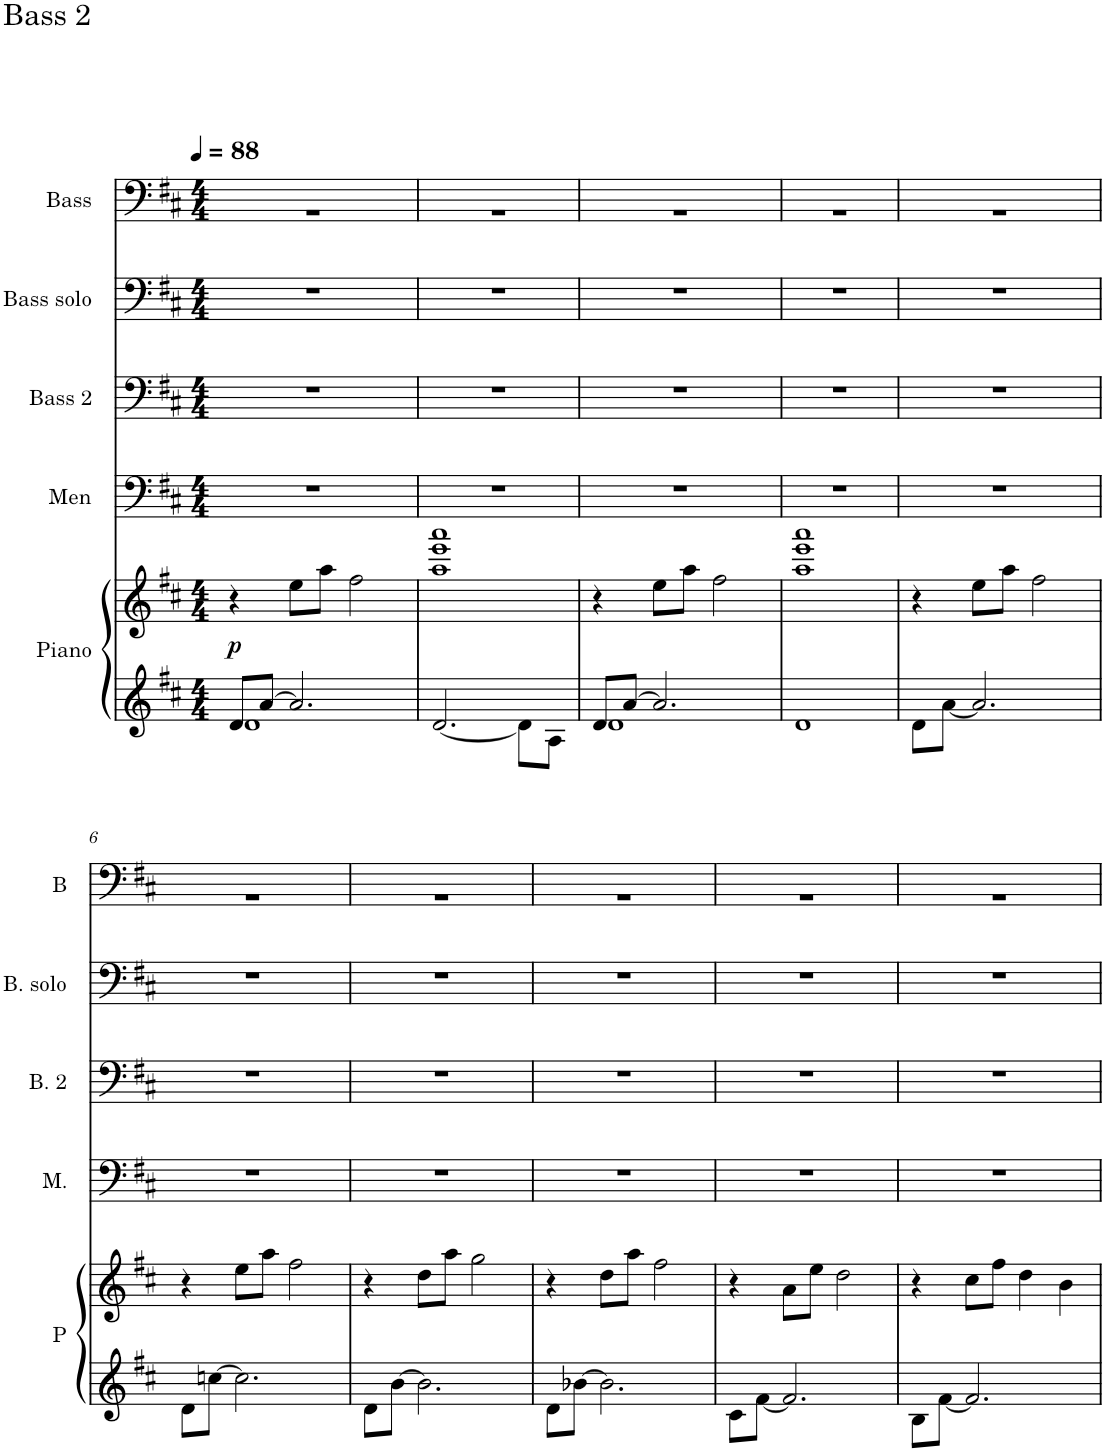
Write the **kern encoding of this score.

**kern	**kern	**dynam	**kern	**kern	**kern	**kern
*part5	*part5	*part5	*part4	*part3	*part2	*part1
*staff6	*staff5	*staff5/6	*staff4	*staff3	*staff2	*staff1
*I"Piano	*	*	*I"Men	*I"Bass 2	*I"Bass solo	*I"Bass
*I'P	*	*	*I'M.	*I'B. 2	*I'B. solo	*I'B
*clefG2	*clefG2	*	*clefF4	*clefF4	*clefF4	*clefF4
*k[f#c#]	*k[f#c#]	*	*k[f#c#]	*k[f#c#]	*k[f#c#]	*k[f#c#]
*M4/4	*M4/4	*	*M4/4	*M4/4	*M4/4	*M4/4
*MM88	*MM88	*	*MM88	*MM88	*MM88	*MM88
=1	=1	=1	=1	=1	=1	=1
*^	*	*	*	*	*	*^
!	!	!	!LO:DY:a=2	!	!	!	!	!
8d/L	1d	4r	p	1r	1r	1r	1ryy	1r
[>8a/J	.	.	.	.	.	.	.	.
2.a/]	.	8ee\L	.	.	.	.	.	.
.	.	8aa\J	.	.	.	.	.	.
.	.	2ff#\	.	.	.	.	.	.
=2	=2	=2	=2	=2	=2	=2	=2	=2
1ryy	[<2.d/	1aa 1eee 1aaa	.	1r	1r	1r	1ryy	1r
.	8d\L]	.	.	.	.	.	.	.
.	8A\J	.	.	.	.	.	.	.
=3	=3	=3	=3	=3	=3	=3	=3	=3
8d/L	1d	4r	.	1r	1r	1r	1ryy	1r
[>8a/J	.	.	.	.	.	.	.	.
2.a/]	.	8ee\L	.	.	.	.	.	.
.	.	8aa\J	.	.	.	.	.	.
.	.	2ff#\	.	.	.	.	.	.
=4	=4	=4	=4	=4	=4	=4	=4	=4
1ryy	1d	1aa 1eee 1aaa	.	1r	1r	1r	1ryy	1r
=5	=5	=5	=5	=5	=5	=5	=5	=5
1ryy	8d\L	4r	.	1r	1r	1r	1ryy	1r
.	[<8a\J	.	.	.	.	.	.	.
.	2.a/]	8ee\L	.	.	.	.	.	.
.	.	8aa\J	.	.	.	.	.	.
.	.	2ff#\	.	.	.	.	.	.
!!LO:LB:g=z	!!
=6	=6	=6	=6	=6	=6	=6	=6	=6
1ryy	8d\L	4r	.	1r	1r	1r	1ryy	1r
.	[>8ccn\J	.	.	.	.	.	.	.
.	2.cc\]	8ee\L	.	.	.	.	.	.
.	.	8aa\J	.	.	.	.	.	.
.	.	2ff#\	.	.	.	.	.	.
=7	=7	=7	=7	=7	=7	=7	=7	=7
1ryy	8d\L	4r	.	1r	1r	1r	1ryy	1r
.	[>8b\J	.	.	.	.	.	.	.
.	2.b\]	8dd\L	.	.	.	.	.	.
.	.	8aa\J	.	.	.	.	.	.
.	.	2gg\	.	.	.	.	.	.
=8	=8	=8	=8	=8	=8	=8	=8	=8
1ryy	8d\L	4r	.	1r	1r	1r	1ryy	1r
.	[>8b-X\J	.	.	.	.	.	.	.
.	2.b-\]	8dd\L	.	.	.	.	.	.
.	.	8aa\J	.	.	.	.	.	.
.	.	2ff#\	.	.	.	.	.	.
=9	=9	=9	=9	=9	=9	=9	=9	=9
1ryy	8c#\L	4r	.	1r	1r	1r	1ryy	1r
.	[<8f#\J	.	.	.	.	.	.	.
.	2.f#/]	8a\L	.	.	.	.	.	.
.	.	8ee\J	.	.	.	.	.	.
.	.	2dd\	.	.	.	.	.	.
=10	=10	=10	=10	=10	=10	=10	=10	=10
1ryy	8B\L	4r	.	1r	1r	1r	1ryy	1r
.	[<8f#\J	.	.	.	.	.	.	.
.	2.f#/]	8cc#\L	.	.	.	.	.	.
.	.	8ff#\J	.	.	.	.	.	.
.	.	4dd\	.	.	.	.	.	.
.	.	4b\	.	.	.	.	.	.
*v	*v	*	*	*	*	*	*v	*v
=	=	=	=	=	=	=
*-	*-	*-	*-	*-	*-	*-
